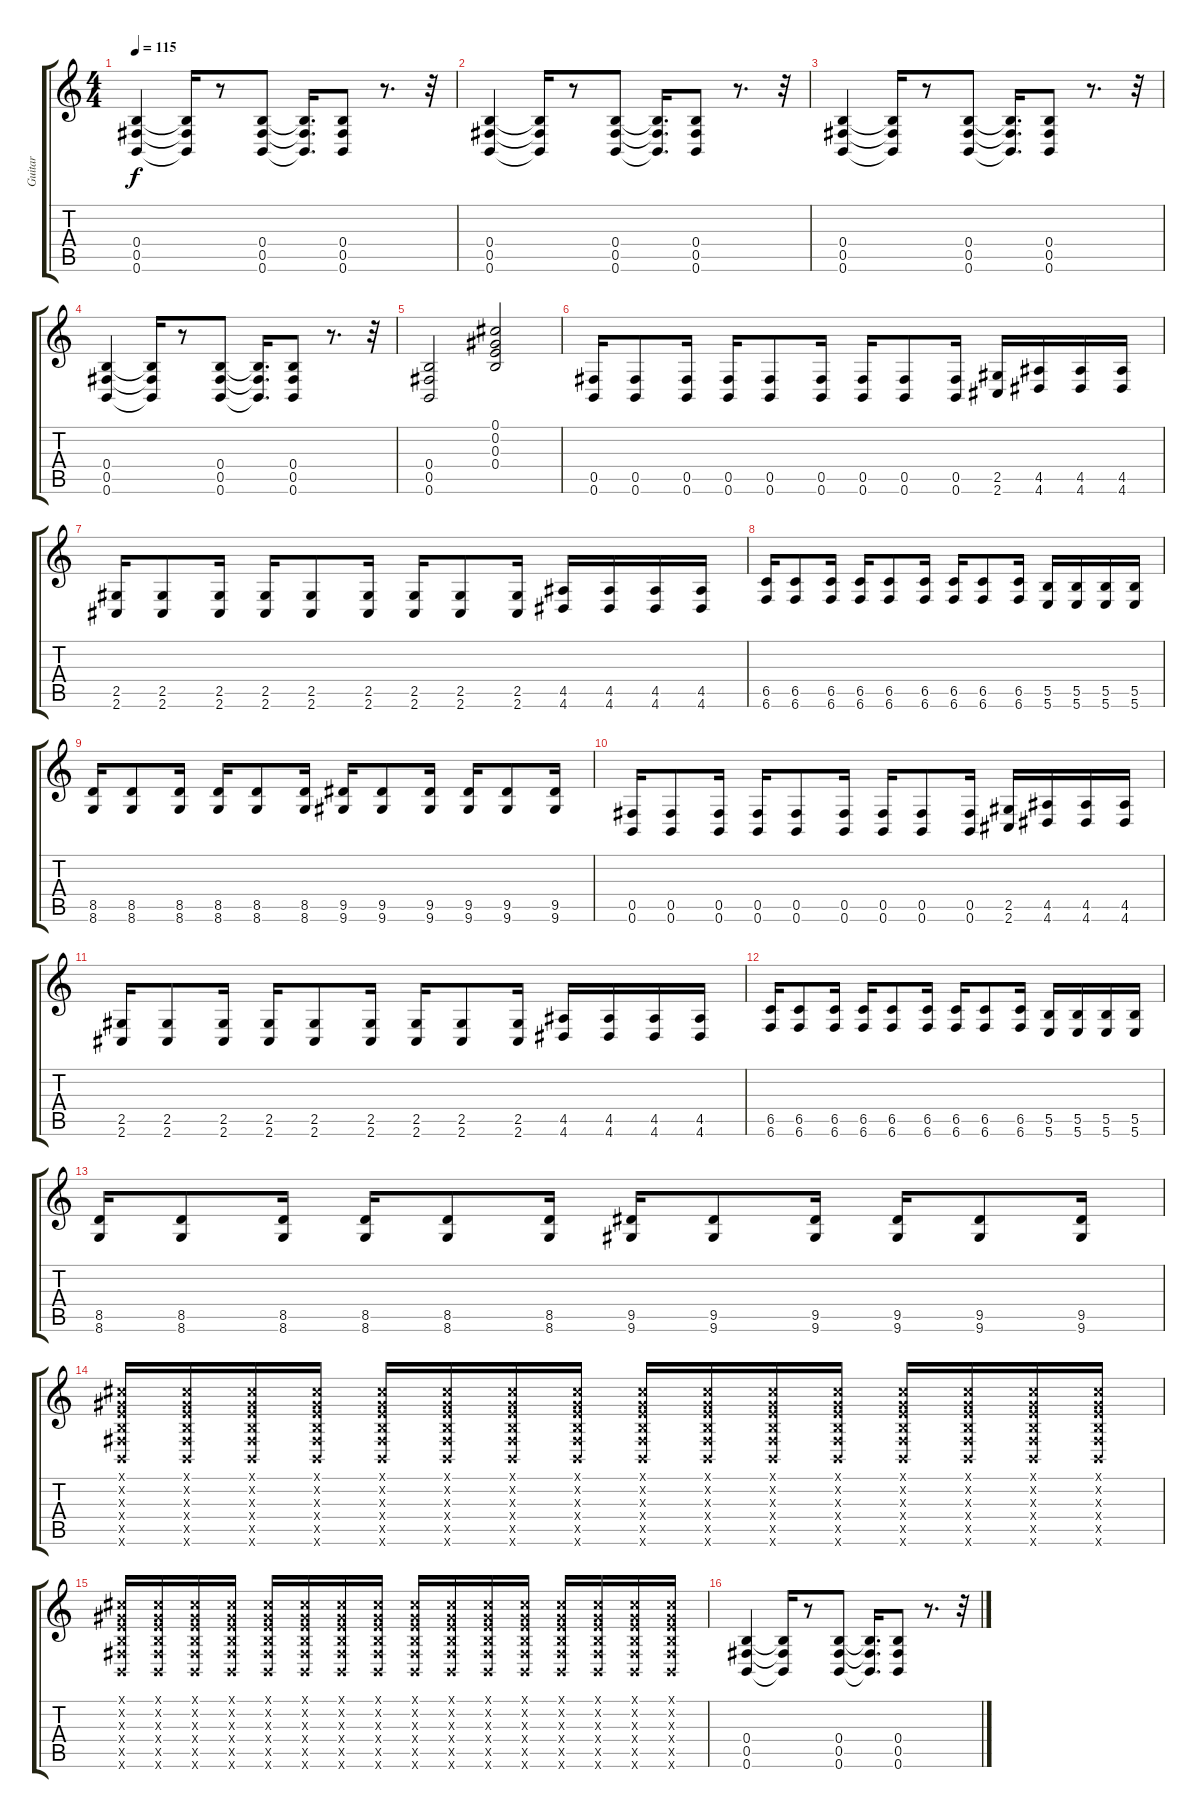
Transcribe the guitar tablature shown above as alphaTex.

\track ("Guitar" "Guitar") {instrument distortionguitar}
\staff {score tabs}
\tuning (Db4 Ab3 E3 B2 Gb2 B1) {hide}
\ts (4 4)
\tempo 115
\clef g2
\ks c
(0.4 0.5 0.6).4{dy f} (0.4{t} 0.5{t} 0.6{t}).16 r.8 (0.4 0.5 0.6).8 (0.4{t} 0.5{t} 0.6{t}).16{d} (0.4 0.5 0.6).8 r.8{d} r.32 |
(0.4 0.5 0.6).4 (0.4{t} 0.5{t} 0.6{t}).16 r.8 (0.4 0.5 0.6).8 (0.4{t} 0.5{t} 0.6{t}).16{d} (0.4 0.5 0.6).8 r.8{d} r.32 |
(0.4 0.5 0.6).4 (0.4{t} 0.5{t} 0.6{t}).16 r.8 (0.4 0.5 0.6).8 (0.4{t} 0.5{t} 0.6{t}).16{d} (0.4 0.5 0.6).8 r.8{d} r.32 |
(0.4 0.5 0.6).4 (0.4{t} 0.5{t} 0.6{t}).16 r.8 (0.4 0.5 0.6).8 (0.4{t} 0.5{t} 0.6{t}).16{d} (0.4 0.5 0.6).8 r.8{d} r.32 |
(0.4 0.5 0.6).2 (0.1 0.2 0.3 0.4).2 |
(0.5 0.6).16 (0.5 0.6).8 (0.5 0.6).16 (0.5 0.6).16 (0.5 0.6).8 (0.5 0.6).16 (0.5 0.6).16 (0.5 0.6).8 (0.5 0.6).16 (2.5 2.6).16 (4.5 4.6).16 (4.5 4.6).16 (4.5 4.6).16 |
(2.5 2.6).16 (2.5 2.6).8 (2.5 2.6).16 (2.5 2.6).16 (2.5 2.6).8 (2.5 2.6).16 (2.5 2.6).16 (2.5 2.6).8 (2.5 2.6).16 (4.5 4.6).16 (4.5 4.6).16 (4.5 4.6).16 (4.5 4.6).16 |
(6.5 6.6).16 (6.5 6.6).8 (6.5 6.6).16 (6.5 6.6).16 (6.5 6.6).8 (6.5 6.6).16 (6.5 6.6).16 (6.5 6.6).8 (6.5 6.6).16 (5.5 5.6).16 (5.5 5.6).16 (5.5 5.6).16 (5.5 5.6).16 |
(8.5 8.6).16 (8.5 8.6).8 (8.5 8.6).16 (8.5 8.6).16 (8.5 8.6).8 (8.5 8.6).16 (9.5 9.6).16 (9.5 9.6).8 (9.5 9.6).16 (9.5 9.6).16 (9.5 9.6).8 (9.5 9.6).16 |
(0.5 0.6).16 (0.5 0.6).8 (0.5 0.6).16 (0.5 0.6).16 (0.5 0.6).8 (0.5 0.6).16 (0.5 0.6).16 (0.5 0.6).8 (0.5 0.6).16 (2.5 2.6).16 (4.5 4.6).16 (4.5 4.6).16 (4.5 4.6).16 |
(2.5 2.6).16 (2.5 2.6).8 (2.5 2.6).16 (2.5 2.6).16 (2.5 2.6).8 (2.5 2.6).16 (2.5 2.6).16 (2.5 2.6).8 (2.5 2.6).16 (4.5 4.6).16 (4.5 4.6).16 (4.5 4.6).16 (4.5 4.6).16 |
(6.5 6.6).16 (6.5 6.6).8 (6.5 6.6).16 (6.5 6.6).16 (6.5 6.6).8 (6.5 6.6).16 (6.5 6.6).16 (6.5 6.6).8 (6.5 6.6).16 (5.5 5.6).16 (5.5 5.6).16 (5.5 5.6).16 (5.5 5.6).16 |
(8.5 8.6).16 (8.5 8.6).8 (8.5 8.6).16 (8.5 8.6).16 (8.5 8.6).8 (8.5 8.6).16 (9.5 9.6).16 (9.5 9.6).8 (9.5 9.6).16 (9.5 9.6).16 (9.5 9.6).8 (9.5 9.6).16 |
(0.1{x} 0.2{x} 0.3{x} 0.4{x} 0.5{x} 0.6{x}).16 (0.1{x} 0.2{x} 0.3{x} 0.4{x} 0.5{x} 0.6{x}).16 (0.1{x} 0.2{x} 0.3{x} 0.4{x} 0.5{x} 0.6{x}).16 (0.1{x} 0.2{x} 0.3{x} 0.4{x} 0.5{x} 0.6{x}).16 (0.1{x} 0.2{x} 0.3{x} 0.4{x} 0.5{x} 0.6{x}).16 (0.1{x} 0.2{x} 0.3{x} 0.4{x} 0.5{x} 0.6{x}).16 (0.1{x} 0.2{x} 0.3{x} 0.4{x} 0.5{x} 0.6{x}).16 (0.1{x} 0.2{x} 0.3{x} 0.4{x} 0.5{x} 0.6{x}).16 (0.1{x} 0.2{x} 0.3{x} 0.4{x} 0.5{x} 0.6{x}).16 (0.1{x} 0.2{x} 0.3{x} 0.4{x} 0.5{x} 0.6{x}).16 (0.1{x} 0.2{x} 0.3{x} 0.4{x} 0.5{x} 0.6{x}).16 (0.1{x} 0.2{x} 0.3{x} 0.4{x} 0.5{x} 0.6{x}).16 (0.1{x} 0.2{x} 0.3{x} 0.4{x} 0.5{x} 0.6{x}).16 (0.1{x} 0.2{x} 0.3{x} 0.4{x} 0.5{x} 0.6{x}).16 (0.1{x} 0.2{x} 0.3{x} 0.4{x} 0.5{x} 0.6{x}).16 (0.1{x} 0.2{x} 0.3{x} 0.4{x} 0.5{x} 0.6{x}).16 |
(0.1{x} 0.2{x} 0.3{x} 0.4{x} 0.5{x} 0.6{x}).16 (0.1{x} 0.2{x} 0.3{x} 0.4{x} 0.5{x} 0.6{x}).16 (0.1{x} 0.2{x} 0.3{x} 0.4{x} 0.5{x} 0.6{x}).16 (0.1{x} 0.2{x} 0.3{x} 0.4{x} 0.5{x} 0.6{x}).16 (0.1{x} 0.2{x} 0.3{x} 0.4{x} 0.5{x} 0.6{x}).16 (0.1{x} 0.2{x} 0.3{x} 0.4{x} 0.5{x} 0.6{x}).16 (0.1{x} 0.2{x} 0.3{x} 0.4{x} 0.5{x} 0.6{x}).16 (0.1{x} 0.2{x} 0.3{x} 0.4{x} 0.5{x} 0.6{x}).16 (0.1{x} 0.2{x} 0.3{x} 0.4{x} 0.5{x} 0.6{x}).16 (0.1{x} 0.2{x} 0.3{x} 0.4{x} 0.5{x} 0.6{x}).16 (0.1{x} 0.2{x} 0.3{x} 0.4{x} 0.5{x} 0.6{x}).16 (0.1{x} 0.2{x} 0.3{x} 0.4{x} 0.5{x} 0.6{x}).16 (0.1{x} 0.2{x} 0.3{x} 0.4{x} 0.5{x} 0.6{x}).16 (0.1{x} 0.2{x} 0.3{x} 0.4{x} 0.5{x} 0.6{x}).16 (0.1{x} 0.2{x} 0.3{x} 0.4{x} 0.5{x} 0.6{x}).16 (0.1{x} 0.2{x} 0.3{x} 0.4{x} 0.5{x} 0.6{x}).16 |
(0.4 0.5 0.6).4 (0.4{t} 0.5{t} 0.6{t}).16 r.8 (0.4 0.5 0.6).8 (0.4{t} 0.5{t} 0.6{t}).16{d} (0.4 0.5 0.6).8 r.8{d} r.32
